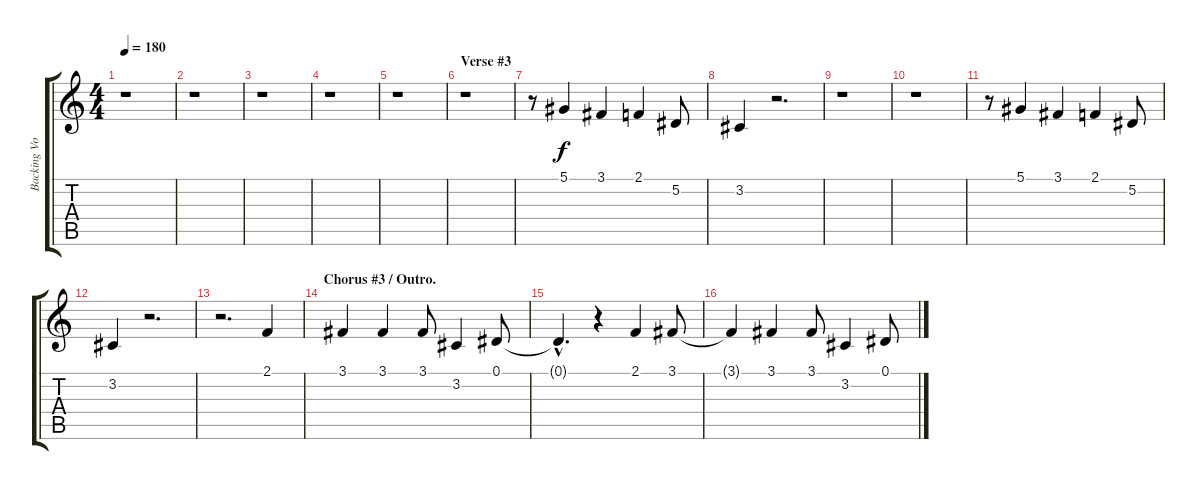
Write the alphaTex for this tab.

\track ("Backing Vocals" "Backing Vo") {instrument tenorsax}
\staff {score tabs}
\tuning (Eb4 Bb3 Gb3 Db3 Ab2 Eb2) {hide}
\ts (4 4)
\tempo 180
\clef g2
\ks c
r.1{dy f} |
r.1 |
r.1 |
r.1 |
r.1 |
\section ("" "Verse #3")
r.1 |
r.8 5.1.4 3.1.4 2.1.4 5.2.8 |
3.2.4 r.2{d} |
r.1 |
r.1 |
r.8 5.1.4 3.1.4 2.1.4 5.2.8 |
3.2.4 r.2{d} |
r.2{d} 2.1.4 |
\section ("" "Chorus #3 / Outro.")
3.1.4 3.1.4 3.1.8 3.2.4 0.1.8 |
0.1{hac t}.4{d} r.4 2.1.4 3.1.8 |
3.1{t}.4 3.1.4 3.1.8 3.2.4 0.1.8
